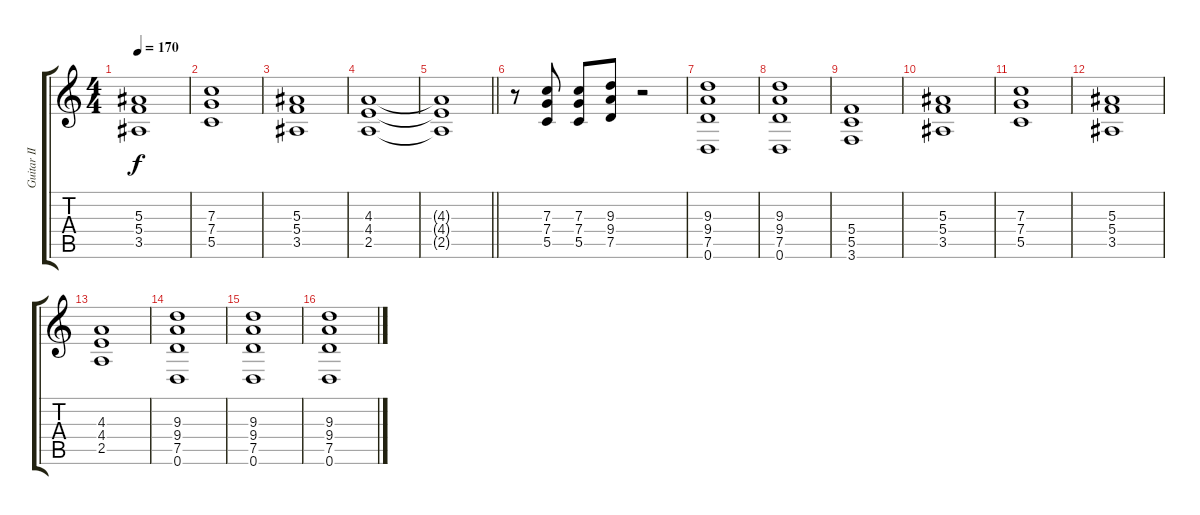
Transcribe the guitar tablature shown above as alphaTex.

\track ("Guitar II" "Guitar II") {instrument distortionguitar}
\staff {score tabs}
\tuning (D4 A3 F3 C3 G2 D2) {hide}
\ts (4 4)
\tempo 170
\clef g2
\ks c
(5.3 5.4 3.5).1{dy f} |
(7.3 7.4 5.5).1 |
(5.3 5.4 3.5).1 |
(4.3 4.4 2.5).1 |
\barLineRight lightlight
(4.3{t} 4.4{t} 2.5{t}).1 |
r.8 (7.3 7.4 5.5).8 (7.3 7.4 5.5).8 (9.3 9.4 7.5).8 r.2 |
(9.3 9.4 7.5 0.6).1 |
(9.3 9.4 7.5 0.6).1 |
(5.4 5.5 3.6).1 |
(5.3 5.4 3.5).1 |
(7.3 7.4 5.5).1 |
(5.3 5.4 3.5).1 |
(4.3 4.4 2.5).1 |
(9.3 9.4 7.5 0.6).1 |
(9.3 9.4 7.5 0.6).1 |
(9.3 9.4 7.5 0.6).1
